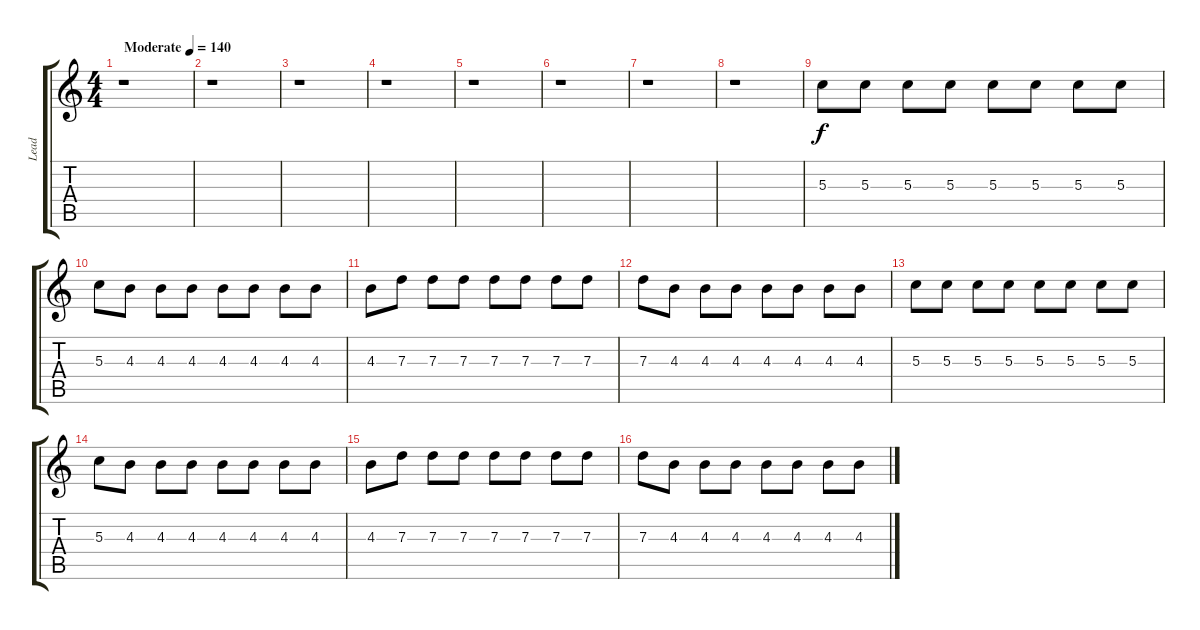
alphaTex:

\track ("Lead" "Lead") {instrument distortionguitar}
\staff {score tabs}
\tuning (E4 B3 G3 D3 A2 D2) {hide}
\ts (4 4)
\tempo (140 "Moderate")
\clef g2
\ks c
r.1{dy f instrument distortionguitar} |
r.1 |
r.1 |
r.1 |
r.1 |
r.1 |
r.1 |
r.1 |
5.3.8 5.3.8 5.3.8 5.3.8 5.3.8 5.3.8 5.3.8 5.3.8 |
5.3.8 4.3.8 4.3.8 4.3.8 4.3.8 4.3.8 4.3.8 4.3.8 |
4.3.8 7.3.8 7.3.8 7.3.8 7.3.8 7.3.8 7.3.8 7.3.8 |
7.3.8 4.3.8 4.3.8 4.3.8 4.3.8 4.3.8 4.3.8 4.3.8 |
5.3.8 5.3.8 5.3.8 5.3.8 5.3.8 5.3.8 5.3.8 5.3.8 |
5.3.8 4.3.8 4.3.8 4.3.8 4.3.8 4.3.8 4.3.8 4.3.8 |
4.3.8 7.3.8 7.3.8 7.3.8 7.3.8 7.3.8 7.3.8 7.3.8 |
7.3.8 4.3.8 4.3.8 4.3.8 4.3.8 4.3.8 4.3.8 4.3.8
